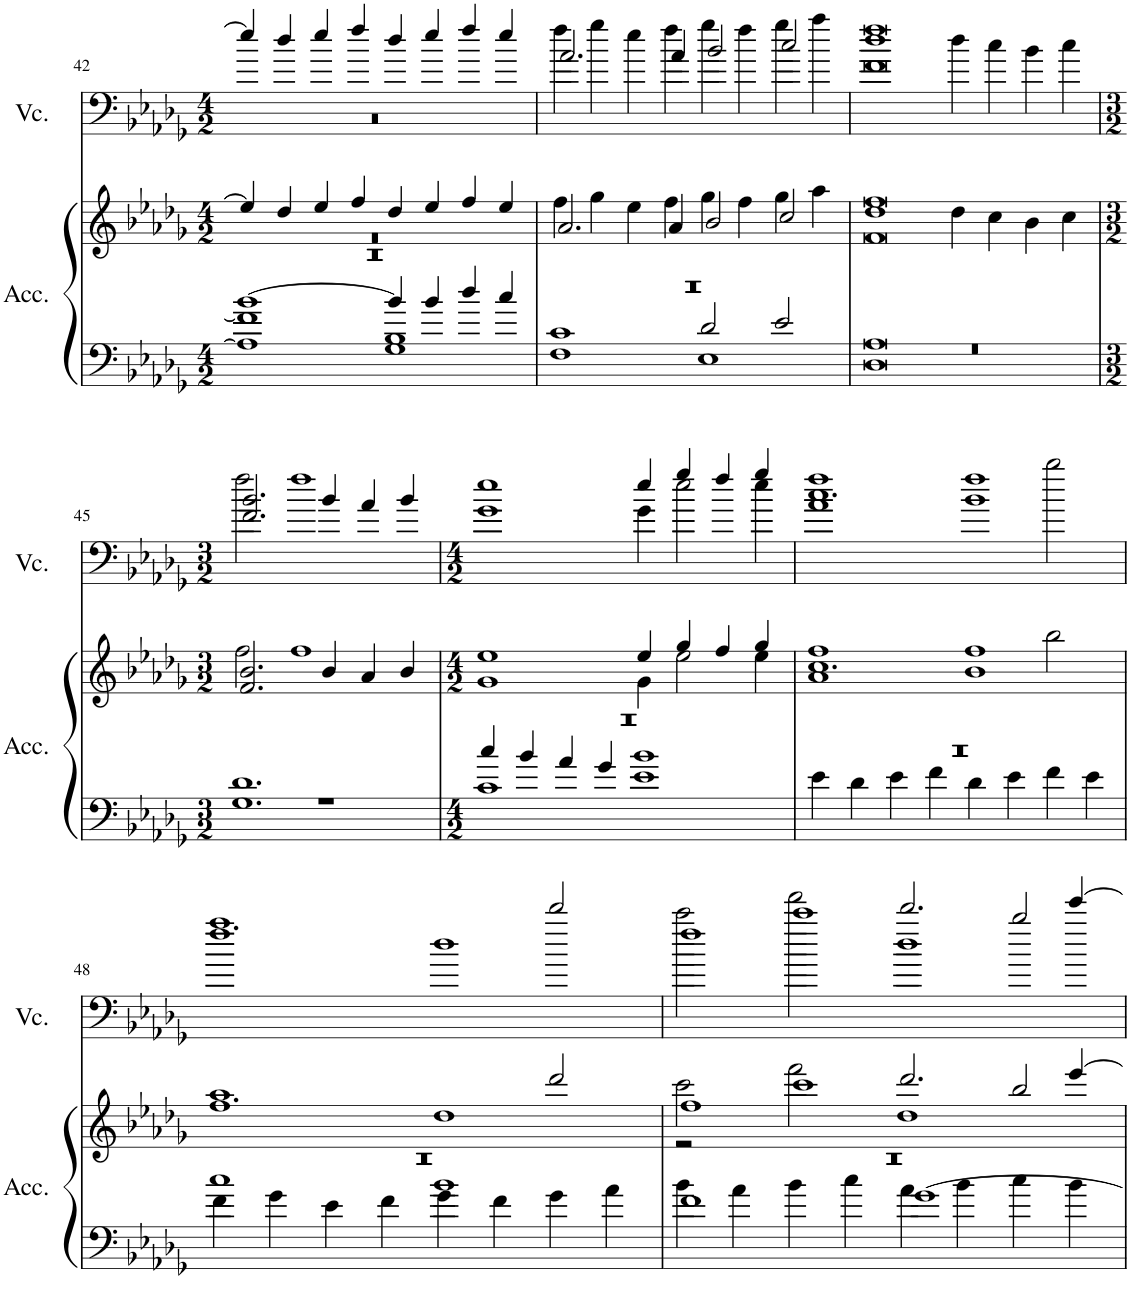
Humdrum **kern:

**kern	**kern	**kern
*part2	*part2	*part1
*staff3	*staff2	*staff1
*I"Accordion	*	*I"Violoncello
*I'Acc.	*	*I'Vc.
!!LO:PB:g=z
*clefF4	*clefG2	*clefF4
*k[b-e-a-d-g-]	*k[b-e-a-d-g-]	*k[b-e-a-d-g-]
*M4/2	*M4/2	*M4/2
=42	=42	=42
*^	*^	*^
*	*^	*	*	*	*
0r	1A-] 1f]	[1b-	4ee-/]	0r	4ee-/]	0r
.	.	.	4dd-/	.	4dd-/	.
.	.	.	4ee-/	.	4ee-/	.
.	.	.	4ff/	.	4ff/	.
.	1G- 1B-	4b-/]	4dd-/	.	4dd-/	.
.	.	4b-/	4ee-/	.	4ee-/	.
.	.	4dd-/	4ff/	.	4ff/	.
.	.	4cc/	4ee-/	.	4ee-/	.
=43	=43	=43	=43	=43	=43	=43
0r	1F	1c	2.a-/	4ff\	2.a-/	4ff\
.	.	.	.	4gg-\	.	4gg-\
.	.	.	.	4ee-\	.	4ee-\
.	.	.	4a-/	4ff\	4a-/	4ff\
.	1E-	2d-/	2b-/	4gg-\	2b-/	4gg-\
.	.	.	.	4ff\	.	4ff\
.	.	2e-/	2cc/	4gg-\	2cc/	4gg-\
.	.	.	.	4aa-\	.	4aa-\
*	*v	*v	*	*	*	*
=44	=44	=44	=44	=44	=44
0r	0D- 0A-	0f 0ff	1dd-	0f 0ff	1dd-
.	.	.	4dd-\	.	4dd-\
.	.	.	4cc\	.	4cc\
.	.	.	4b-\	.	4b-\
.	.	.	4cc\	.	4cc\
!!LO:LB:g=z	!!
=45	=45	=45	=45	=45	=45
*M3/2	*	*M3/2	*	*M3/2	*
1.r	1.G- 1.d-	2.f/ 2.b-/	2ff\	2.f/ 2.b-/	2ff\
.	.	.	1ff	.	1ff
.	.	4b-/	.	4b-/	.
.	.	4a-/	.	4a-/	.
.	.	4b-/	.	4b-/	.
*v	*v	*	*	*	*
=46	=46	=46	=46	=46
*M4/2	*M4/2	*	*M4/2	*
*^	*	*	*	*
*	*^	*	*	*	*
0r	1c	4cc/	1ee-	1g-	1ee-	1g-
.	.	4b-/	.	.	.	.
.	.	4a-/	.	.	.	.
.	.	4g-/	.	.	.	.
.	1e-	1b-	4ee-/	4g-\	4ee-/	4g-\
.	.	.	4gg-/	2ee-\	4gg-/	2ee-\
.	.	.	4ff/	.	4ff/	.
.	.	.	4gg-/	4ee-\	4gg-/	4ee-\
*	*v	*v	*	*	*	*
=47	=47	=47	=47	=47	=47
0r	4e-\	1a- 1ff	1.cc	1a- 1ff	1.cc
.	4d-\	.	.	.	.
.	4e-\	.	.	.	.
.	4f\	.	.	.	.
.	4d-\	1b- 1ff	.	1b- 1ff	.
.	4e-\	.	.	.	.
.	4f\	.	2bb-\	.	2bb-\
.	4e-\	.	.	.	.
!!LO:LB:g=z	!!
=48	=48	=48	=48	=48	=48
*	*^	*	*	*	*
0r	4f\	1cc	1.ff	1aa-	1.ff	1aa-
.	4g-\	.	.	.	.	.
.	4e-\	.	.	.	.	.
.	4f\	.	.	.	.	.
.	4g-\	1b-	.	1dd-	.	1dd-
.	4f\	.	.	.	.	.
.	4g-\	.	2ddd-/	.	2ddd-/	.
.	4a-\	.	.	.	.	.
=49	=49	=49	=49	=49	=49	=49
*	*	*	*	*^	*	*^
0r	4b-\	1f	1ff	2ccc\	2r	1ff	2ccc\	2ryy
.	4a-\	.	.	.	.	.	.	.
.	4b-\	.	.	2fff\	1ccc	.	2fff\	1ccc
.	4cc\	.	.	.	.	.	.	.
.	4a-\	[1g-	2.ddd-/	1dd-	.	2.ddd-/	1dd-	.
.	4b-\	.	.	.	.	.	.	.
.	4cc\	.	.	.	2bb-/	.	.	2bb-/
.	4b-\	.	[4eee-/	.	.	[4eee-/	.	.
*v	*v	*v	*	*	*	*v	*v	*v
*	*v	*v	*v	*
=	=	=
*-	*-	*-
